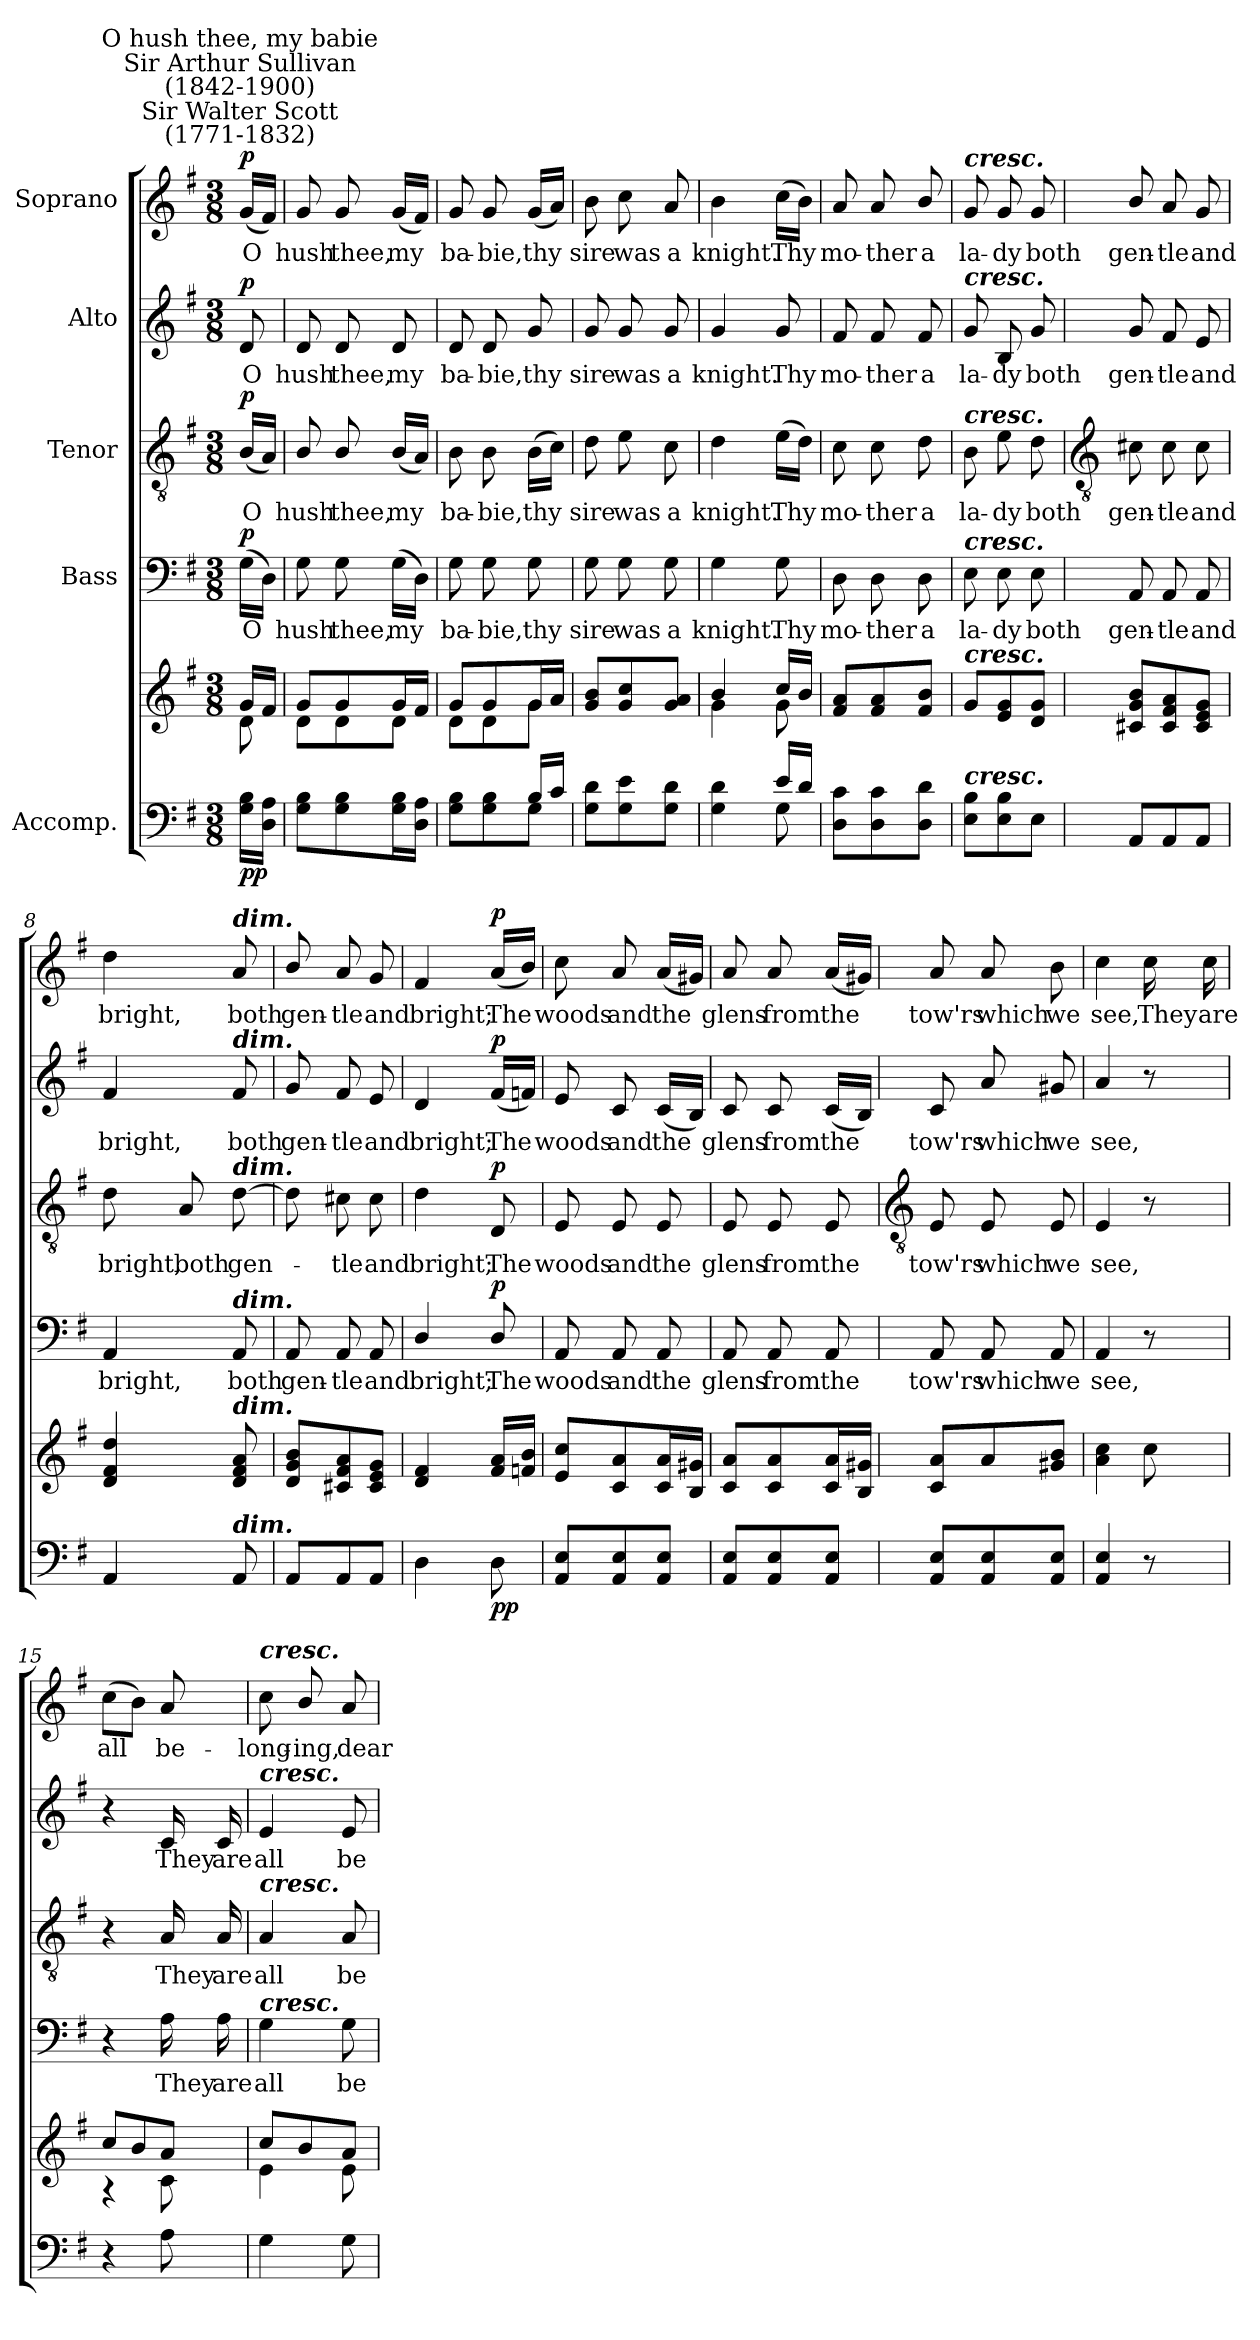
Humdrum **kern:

**kern	**kern	**dynam	**kern	**text	**dynam	**kern	**text	**dynam	**kern	**text	**dynam	**kern	**text	**dynam
*part5	*part5	*part5	*part4	*part4	*part4	*part3	*part3	*part3	*part2	*part2	*part2	*part1	*part1	*part1
*staff6	*staff5	*staff5/6	*staff4	*staff4	*staff4	*staff3	*staff3	*staff3	*staff2	*staff2	*staff2	*staff1	*staff1	*staff1
*I"Accomp.	*	*	*I"Bass	*	*	*I"Tenor	*	*	*I"Alto	*	*	*I"Soprano	*	*
*clefF4	*clefG2	*	*clefF4	*	*	*clefGv2	*	*	*clefG2	*	*	*clefG2	*	*
*k[f#]	*k[f#]	*	*k[f#]	*	*	*k[f#]	*	*	*k[f#]	*	*	*k[f#]	*	*
*G:	*G:	*	*G:	*	*	*G:	*	*	*G:	*	*	*G:	*	*
*M3/8	*M3/8	*	*M3/8	*	*	*M3/8	*	*	*M3/8	*	*	*M3/8	*	*
*MM52	*MM52	*	*MM52	*	*	*MM52	*	*	*MM52	*	*	*MM52	*	*
=	=	=	=	=	=	=	=	=	=	=	=	=	=	=
*^	*^	*	*	*	*	*	*	*	*	*	*	*	*	*
!	!	!	!	!	!	!	!	!	!	!	!	!	!	!LO:TX:a:cj:t=Sir Walter Scott\n(1771-1832)	!	!
!	!	!	!	!	!	!	!	!	!	!	!	!	!	!LO:TX:a:cj:t=Sir Arthur Sullivan\n(1842-1900)	!	!
!	!	!	!	!	!	!	!	!	!	!	!	!	!	!LO:TX:a:cj:t=O hush thee, my babie	!	!
!	!	!	!	!LO:DY:b=2	!	!LO:LY:b	!	!	!LO:LY:b	!	!	!LO:LY:b	!	!	!LO:LY:b	!
!	!	!	!	!LO:DY:n=1:b	!	!	!LO:DY:b	!	!	!LO:DY:b	!	!	!LO:DY:b	!	!	!LO:DY:b
16G\ 16B\LL	8ryy	16g/LL	8d\	p p	(16GLL	O	p	(<16BLL	O	p	8d	O	p	(<16gLL	O	p
16D\ 16A\JJ	.	16f#/JJ	.	.	16DJJ)	.	.	16AJJ)	.	.	.	.	.	16f#JJ)	.	.
=1	=1	=1	=1	=1	=1	=1	=1	=1	=1	=1	=1	=1	=1	=1	=1	=1
!	!	!	!	!	!	!LO:LY:b	!	!	!LO:LY:b	!	!	!LO:LY:b	!	!	!LO:LY:b	!
8G\ 8B\L	4ryy	8g/L	8d\L	.	8G	hush	.	8B/	hush	.	8d	hush	.	8g	hush	.
!	!	!	!	!	!	!LO:LY:b	!	!	!LO:LY:b	!	!	!LO:LY:b	!	!	!LO:LY:b	!
8G\ 8B\	.	8g/	8d\	.	8G	thee,	.	8B/	thee,	.	8d	thee,	.	8g	thee,	.
!	!	!	!	!	!	!LO:LY:b	!	!	!LO:LY:b	!	!	!LO:LY:b	!	!	!LO:LY:b	!
16G\ 16B\L	8ryy	16g/L	8d\J	.	(>16GLL	my	.	(<16BLL	my	.	8d	my	.	(<16gLL	my	.
16D\ 16A\JJ	.	16f#/JJ	.	.	16DJJ)	.	.	16AJJ)	.	.	.	.	.	16f#JJ)	.	.
=2	=2	=2	=2	=2	=2	=2	=2	=2	=2	=2	=2	=2	=2	=2	=2	=2
!	!	!	!	!	!	!LO:LY:b	!	!	!LO:LY:b	!	!	!LO:LY:b	!	!	!LO:LY:b	!
4ryy	8G\ 8B\L	8g/L	8d\L	.	8G	ba-	.	8B	ba-	.	8d	ba-	.	8g	ba-	.
!	!	!	!	!	!	!LO:LY:b	!	!	!LO:LY:b	!	!	!LO:LY:b	!	!	!LO:LY:b	!
.	8G\ 8B\	8g/	8d\	.	8G	-bie,	.	8B	-bie,	.	8d	-bie,	.	8g	-bie,	.
!	!	!	!	!	!	!LO:LY:b	!	!	!LO:LY:b	!	!	!LO:LY:b	!	!	!LO:LY:b	!
16B/LL	8G\J	16g/L	8g\J	.	8G	thy	.	(>16BLL	thy	.	8g	thy	.	(<16gLL	thy	.
16c/JJ	.	16a/JJ	.	.	.	.	.	16cJJ)	.	.	.	.	.	16aJJ)	.	.
=3	=3	=3	=3	=3	=3	=3	=3	=3	=3	=3	=3	=3	=3	=3	=3	=3
!	!	!	!	!	!	!LO:LY:b	!	!	!LO:LY:b	!	!	!LO:LY:b	!	!	!LO:LY:b	!
8G\ 8d\L	4ryy	8g/ 8b/L	4ryy	.	8G	sire	.	8d	sire	.	8g	sire	.	8b	sire	.
!	!	!	!	!	!	!LO:LY:b	!	!	!LO:LY:b	!	!	!LO:LY:b	!	!	!LO:LY:b	!
8G\ 8e\	.	8g/ 8cc/	.	.	8G	was	.	8e	was	.	8g	was	.	8cc	was	.
!	!	!	!	!	!	!LO:LY:b	!	!	!LO:LY:b	!	!	!LO:LY:b	!	!	!LO:LY:b	!
8G\ 8d\J	8ryy	8g/ 8a/J	8ryy	.	8G	a	.	8c	a	.	8g	a	.	8a	a	.
=4	=4	=4	=4	=4	=4	=4	=4	=4	=4	=4	=4	=4	=4	=4	=4	=4
!	!	!	!	!	!	!LO:LY:b	!	!	!LO:LY:b	!	!	!LO:LY:b	!	!	!LO:LY:b	!
4G\ 4d\	4ryy	4b/	4g\	.	4G	knight.	.	4d	knight.	.	4g	knight.	.	4b	knight.	.
!	!	!	!	!	!	!LO:LY:b	!	!	!LO:LY:b	!	!	!LO:LY:b	!	!	!LO:LY:b	!
16e/LL	8G\	16cc/LL	8g\	.	8G	Thy	.	(>16eLL	Thy	.	8g	Thy	.	(>16ccLL	Thy	.
16d/JJ	.	16b/JJ	.	.	.	.	.	16dJJ)	.	.	.	.	.	16bJJ)	.	.
=5	=5	=5	=5	=5	=5	=5	=5	=5	=5	=5	=5	=5	=5	=5	=5	=5
!	!	!	!	!	!	!LO:LY:b	!	!	!LO:LY:b	!	!	!LO:LY:b	!	!	!LO:LY:b	!
8D\ 8c\L	4ryy	8f#/ 8a/L	4ryy	.	8D	mo-	.	8c	mo-	.	8f#	mo-	.	8a	mo-	.
!	!	!	!	!	!	!LO:LY:b	!	!	!LO:LY:b	!	!	!LO:LY:b	!	!	!LO:LY:b	!
8D\ 8c\	.	8f#/ 8a/	.	.	8D	-ther	.	8c	-ther	.	8f#	-ther	.	8a	-ther	.
!	!	!	!	!	!	!LO:LY:b	!	!	!LO:LY:b	!	!	!LO:LY:b	!	!	!LO:LY:b	!
8D\ 8d\J	8ryy	8f#/ 8b/J	8ryy	.	8D	a	.	8d	a	.	8f#	a	.	8b/	a	.
=6	=6	=6	=6	=6	=6	=6	=6	=6	=6	=6	=6	=6	=6	=6	=6	=6
!	!	!	!	!	!	!	!	!	!	!	!	!	!	!LO:TX:a:Bi:t=cresc.	!	!
!	!	!	!	!	!	!	!	!	!	!	!LO:TX:a:Bi:t=cresc.	!	!	!	!	!
!	!	!	!	!	!	!	!	!LO:TX:a:Bi:t=cresc.	!	!	!	!	!	!	!	!
!	!	!	!	!	!LO:TX:a:Bi:t=cresc.	!	!	!	!	!	!	!	!	!	!	!
!	!	!LO:TX:a:Bi:t=cresc.	!	!	!	!	!	!	!	!	!	!	!	!	!	!
!LO:TX:a:Bi:t=cresc.	!	!	!	!	!	!	!	!	!	!	!	!	!	!	!	!
!	!LO:N:vis=1	!	!LO:N:vis=1	!	!	!LO:LY:b	!	!	!LO:LY:b	!	!	!LO:LY:b	!	!	!LO:LY:b	!
8E\ 8B\L	4.ryy	8g/L	4.ryy	.	8E	la-	.	8B	la-	.	8g	la-	.	8g	la-	.
!	!	!	!	!	!	!LO:LY:b	!	!	!LO:LY:b	!	!	!LO:LY:b	!	!	!LO:LY:b	!
8E\ 8B\	.	8e/ 8g/	.	.	8E	-dy	.	8e	-dy	.	8B	-dy	.	8g	-dy	.
!	!	!	!	!	!	!LO:LY:b	!	!	!LO:LY:b	!	!	!LO:LY:b	!	!	!LO:LY:b	!
8E\J	.	8d/ 8g/J	.	.	8E	both	.	8d	both	.	8g	both	.	8g	both	.
*v	*v	*	*	*	*	*	*	*	*	*	*	*	*	*	*	*
*	*v	*v	*	*	*	*	*	*	*	*	*	*	*	*	*
!!LO:LB:g=z
=7	=7	=7	=7	=7	=7	=7	=7	=7	=7	=7	=7	=7	=7	=7
*	*	*	*	*	*	*clefGv2	*	*	*	*	*	*	*	*
!	!	!	!	!LO:LY:b	!	!	!LO:LY:b	!	!	!LO:LY:b	!	!	!LO:LY:b	!
8AAL	8c#X 8g 8bL	.	8AA	gen-	.	8c#X	gen-	.	8g	gen-	.	8b/	gen-	.
!	!	!	!	!LO:LY:b	!	!	!LO:LY:b	!	!	!LO:LY:b	!	!	!LO:LY:b	!
8AA	8c# 8f# 8a	.	8AA	-tle	.	8c#	-tle	.	8f#	-tle	.	8a	-tle	.
!	!	!	!	!LO:LY:b	!	!	!LO:LY:b	!	!	!LO:LY:b	!	!	!LO:LY:b	!
8AAJ	8c# 8e 8gJ	.	8AA	and	.	8c#	and	.	8e	and	.	8g	and	.
=8	=8	=8	=8	=8	=8	=8	=8	=8	=8	=8	=8	=8	=8	=8
!	!	!	!	!LO:LY:b	!	!	!LO:LY:b	!	!	!LO:LY:b	!	!	!LO:LY:b	!
4AA	4d 4f# 4dd	.	4AA	bright,	.	8d	bright,	.	4f#	bright,	.	4dd	bright,	.
!	!	!	!	!	!	!	!LO:LY:b	!	!	!	!	!	!	!
.	.	.	.	.	.	8A	both	.	.	.	.	.	.	.
!	!	!	!	!	!	!	!	!	!	!	!	!LO:TX:a:Bi:t=dim.	!	!
!	!	!	!	!	!	!	!	!	!LO:TX:a:Bi:t=dim.	!	!	!	!	!
!	!	!	!	!	!	!LO:TX:a:Bi:t=dim.	!	!	!	!	!	!	!	!
!	!	!	!LO:TX:a:Bi:t=dim.	!	!	!	!	!	!	!	!	!	!	!
!	!LO:TX:a:Bi:t=dim.	!	!	!	!	!	!	!	!	!	!	!	!	!
!LO:TX:a:Bi:t=dim.	!	!	!	!	!	!	!	!	!	!	!	!	!	!
!	!	!	!	!LO:LY:b	!	!	!LO:LY:b	!	!	!LO:LY:b	!	!	!LO:LY:b	!
8AA	8d 8f# 8a	.	8AA	both	.	[8d	gen-	.	8f#	both	.	8a	both	.
=9	=9	=9	=9	=9	=9	=9	=9	=9	=9	=9	=9	=9	=9	=9
!	!	!	!	!LO:LY:b	!	!	!	!	!	!LO:LY:b	!	!	!LO:LY:b	!
8AAL	8d 8g 8bL	.	8AA	gen-	.	8d]	.	.	8g	gen-	.	8b/	gen-	.
!	!	!	!	!LO:LY:b	!	!	!LO:LY:b	!	!	!LO:LY:b	!	!	!LO:LY:b	!
8AA	8c#X 8f# 8a	.	8AA	-tle	.	8c#X	tle	.	8f#	-tle	.	8a	-tle	.
!	!	!	!	!LO:LY:b	!	!	!LO:LY:b	!	!	!LO:LY:b	!	!	!LO:LY:b	!
8AAJ	8c# 8e 8gJ	.	8AA	and	.	8c#	and	.	8e	and	.	8g	and	.
=10	=10	=10	=10	=10	=10	=10	=10	=10	=10	=10	=10	=10	=10	=10
!	!	!	!	!LO:LY:b	!	!	!LO:LY:b	!	!	!LO:LY:b	!	!	!LO:LY:b	!
4D	4d 4f#	.	4D/	bright;	.	4d	bright;	.	4d	bright;	.	4f#	bright;	.
!	!	!LO:DY:b=2	!	!LO:LY:b	!	!	!LO:LY:b	!	!	!LO:LY:b	!	!	!LO:LY:b	!
!	!	!LO:DY:n=1:b	!	!	!LO:DY:b	!	!	!LO:DY:b	!	!	!LO:DY:b	!	!	!LO:DY:b
8D	16f# 16aLL	p p	8D/	The	p	8D	The	p	(<16f#LL	The	p	(<16aLL	The	p
.	16fn 16bJJ	.	.	.	.	.	.	.	16fnJJ)	.	.	16bJJ)	.	.
=11	=11	=11	=11	=11	=11	=11	=11	=11	=11	=11	=11	=11	=11	=11
!	!	!	!	!LO:LY:b	!	!	!LO:LY:b	!	!	!LO:LY:b	!	!	!LO:LY:b	!
8AA 8EL	8e 8ccL	.	8AA	woods	.	8E	woods	.	8e	woods	.	8cc	woods	.
!	!	!	!	!LO:LY:b	!	!	!LO:LY:b	!	!	!LO:LY:b	!	!	!LO:LY:b	!
8AA 8E	8c 8a	.	8AA	and	.	8E	and	.	8c	and	.	8a	and	.
!	!	!	!	!LO:LY:b	!	!	!LO:LY:b	!	!	!LO:LY:b	!	!	!LO:LY:b	!
8AA 8EJ	16c 16aL	.	8AA	the	.	8E	the	.	(<16cLL	the	.	(<16aLL	the	.
.	16B 16g#XJJ	.	.	.	.	.	.	.	16BJJ)	.	.	16g#XJJ)	.	.
=12	=12	=12	=12	=12	=12	=12	=12	=12	=12	=12	=12	=12	=12	=12
!	!	!	!	!LO:LY:b	!	!	!LO:LY:b	!	!	!LO:LY:b	!	!	!LO:LY:b	!
8AA 8EL	8c 8aL	.	8AA	glens	.	8E	glens	.	8c	glens	.	8a	glens	.
!	!	!	!	!LO:LY:b	!	!	!LO:LY:b	!	!	!LO:LY:b	!	!	!LO:LY:b	!
8AA 8E	8c 8a	.	8AA	from	.	8E	from	.	8c	from	.	8a	from	.
!	!	!	!	!LO:LY:b	!	!	!LO:LY:b	!	!	!LO:LY:b	!	!	!LO:LY:b	!
8AA 8EJ	16c 16aL	.	8AA	the	.	8E	the	.	(<16cLL	the	.	(<16aLL	the	.
.	16B 16g#XJJ	.	.	.	.	.	.	.	16BJJ)	.	.	16g#XJJ)	.	.
!!LO:LB:g=z
=13	=13	=13	=13	=13	=13	=13	=13	=13	=13	=13	=13	=13	=13	=13
*	*	*	*	*	*	*clefGv2	*	*	*	*	*	*	*	*
*	*^	*	*	*	*	*	*	*	*	*	*	*	*	*
!	!	!	!	!	!LO:LY:b	!	!	!LO:LY:b	!	!	!LO:LY:b	!	!	!LO:LY:b	!
8AA 8EL	8c 8aL	4ryy	.	8AA	tow'rs	.	8E	tow'rs	.	8c	tow'rs	.	8a	tow'rs	.
!	!	!	!	!	!LO:LY:b	!	!	!LO:LY:b	!	!	!LO:LY:b	!	!	!LO:LY:b	!
8AA 8E	8a	.	.	8AA	which	.	8E	which	.	8a	which	.	8a	which	.
!	!	!	!	!	!LO:LY:b	!	!	!LO:LY:b	!	!	!LO:LY:b	!	!	!LO:LY:b	!
8AA 8EJ	8g#X 8bJ	8ryy	.	8AA	we	.	8E	we	.	8g#X	we	.	8b	we	.
=14	=14	=14	=14	=14	=14	=14	=14	=14	=14	=14	=14	=14	=14	=14	=14
!	!	!	!	!	!LO:LY:b	!	!	!LO:LY:b	!	!	!LO:LY:b	!	!	!LO:LY:b	!
4AA 4E	4a\ 4cc\	4ryy	.	4AA	see,	.	4E	see,	.	4a	see,	.	4cc	see,	.
!	!	!	!	!	!	!	!	!	!	!	!	!	!	!LO:LY:b	!
8r	8cc\	8ryy	.	8r	.	.	8r	.	.	8r	.	.	16cc	They	.
!	!	!	!	!	!	!	!	!	!	!	!	!	!	!LO:LY:b	!
.	.	.	.	.	.	.	.	.	.	.	.	.	16cc	are	.
=15	=15	=15	=15	=15	=15	=15	=15	=15	=15	=15	=15	=15	=15	=15	=15
!	!	!	!	!	!	!	!	!	!	!	!	!	!	!LO:LY:b	!
4r	8cc/L	4r	.	4r	.	.	4r	.	.	4r	.	.	(>8ccL	all	.
.	8b/	.	.	.	.	.	.	.	.	.	.	.	8bJ)	.	.
!	!	!	!	!	!LO:LY:b	!	!	!LO:LY:b	!	!	!LO:LY:b	!	!	!LO:LY:b	!
8A	8aJ	8c\	.	16A	They	.	16A	They	.	16c	They	.	8a	be-	.
!	!	!	!	!	!LO:LY:b	!	!	!LO:LY:b	!	!	!LO:LY:b	!	!	!	!
.	.	.	.	16A	are	.	16A	are	.	16c	are	.	.	.	.
=16	=16	=16	=16	=16	=16	=16	=16	=16	=16	=16	=16	=16	=16	=16	=16
!	!	!	!	!	!	!	!	!	!	!	!	!	!LO:TX:a:Bi:t=cresc.	!	!
!	!	!	!	!	!	!	!	!	!	!LO:TX:a:Bi:t=cresc.	!	!	!	!	!
!	!	!	!	!	!	!	!LO:TX:a:Bi:t=cresc.	!	!	!	!	!	!	!	!
!	!	!	!	!LO:TX:a:Bi:t=cresc.	!	!	!	!	!	!	!	!	!	!	!
!	!	!	!	!	!LO:LY:b	!	!	!LO:LY:b	!	!	!LO:LY:b	!	!	!LO:LY:b	!
4G	8cc/L	4e\	.	4G	all	.	4A	all	.	4e	all	.	8cc	-long-	.
!	!	!	!	!	!	!	!	!	!	!	!	!	!	!LO:LY:b	!
.	8b/	.	.	.	.	.	.	.	.	.	.	.	8b/	-ing,	.
!	!	!	!	!	!LO:LY:b	!	!	!LO:LY:b	!	!	!LO:LY:b	!	!	!LO:LY:b	!
8G	8a/J	8e\	.	8G	be-	.	8A	be-	.	8e	be-	.	8a	dear	.
*	*v	*v	*	*	*	*	*	*	*	*	*	*	*	*	*
=	=	=	=	=	=	=	=	=	=	=	=	=	=	=
*-	*-	*-	*-	*-	*-	*-	*-	*-	*-	*-	*-	*-	*-	*-
